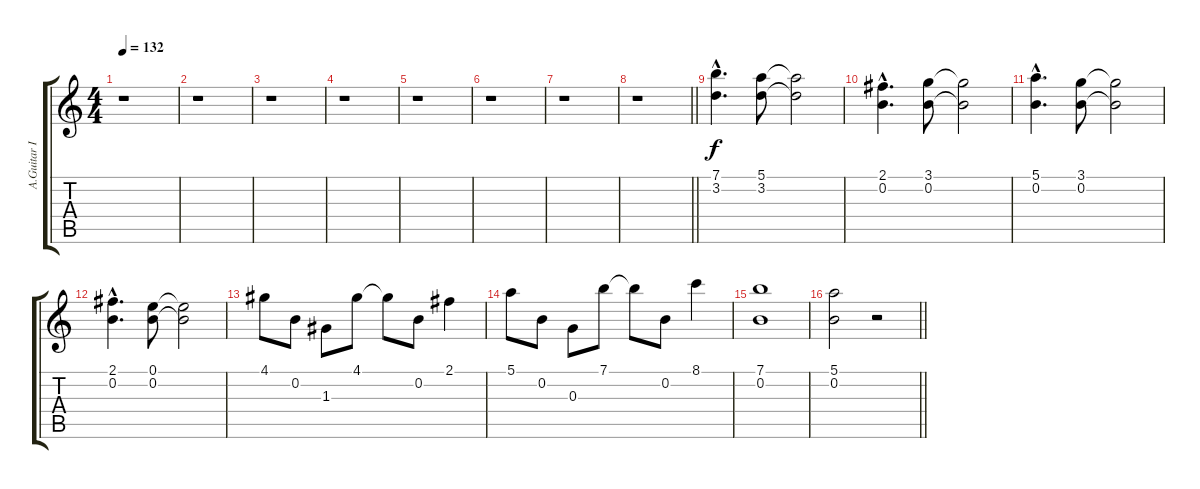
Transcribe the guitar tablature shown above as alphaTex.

\track ("A.Guitar II" "A.Guitar I") {instrument acousticguitarsteel}
\staff {score tabs}
\tuning (E4 B3 G3 D3 A2 E2) {hide}
\ts (4 4)
\tempo 132
\clef g2
\ks c
r.1{dy f} |
r.1 |
r.1 |
r.1 |
r.1 |
r.1 |
r.1 |
\barLineRight lightlight
r.1 |
(7.1{hac} 3.2{hac}).4{d} (5.1 3.2).8 (5.1{t} 3.2{t}).2 |
(2.1{hac} 0.2{hac}).4{d} (3.1 0.2).8 (3.1{t} 0.2{t}).2 |
(5.1{hac} 0.2{hac}).4{d} (3.1 0.2).8 (3.1{t} 0.2{t}).2 |
(2.1{hac} 0.2{hac}).4{d} (0.1 0.2).8 (0.1{t} 0.2{t}).2 |
4.1.8 0.2.8 1.3.8 4.1.8 4.1{t}.8 0.2.8 2.1.4 |
5.1.8 0.2.8 0.3.8 7.1.8 7.1{t}.8 0.2.8 8.1.4 |
(7.1 0.2).1 |
\barLineRight lightlight
(5.1 0.2).2 r.2
